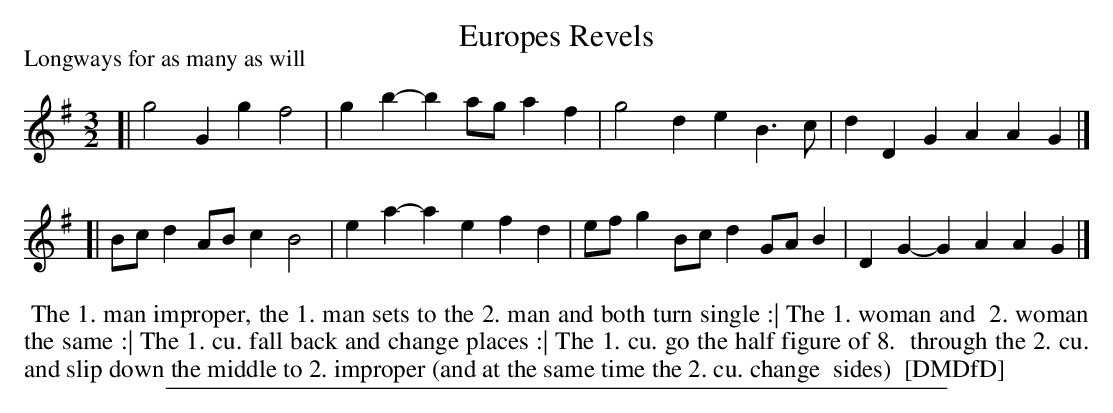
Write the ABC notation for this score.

X:1
T: Europes Revels
P: Longways for as many as will
M: 3/2
L: 1/8
K: G
[| g4 G2g2 f4 | g2b2- b2ag a2f2 | g4 d2e2 B3c | d2D2 G2A2 A2G2 |]
[| Bcd2 ABc2 B4 | e2a2- a2e2 f2d2 | efg2 Bcd2 GAB2 | D2G2- G2A2 A2G2 |]
